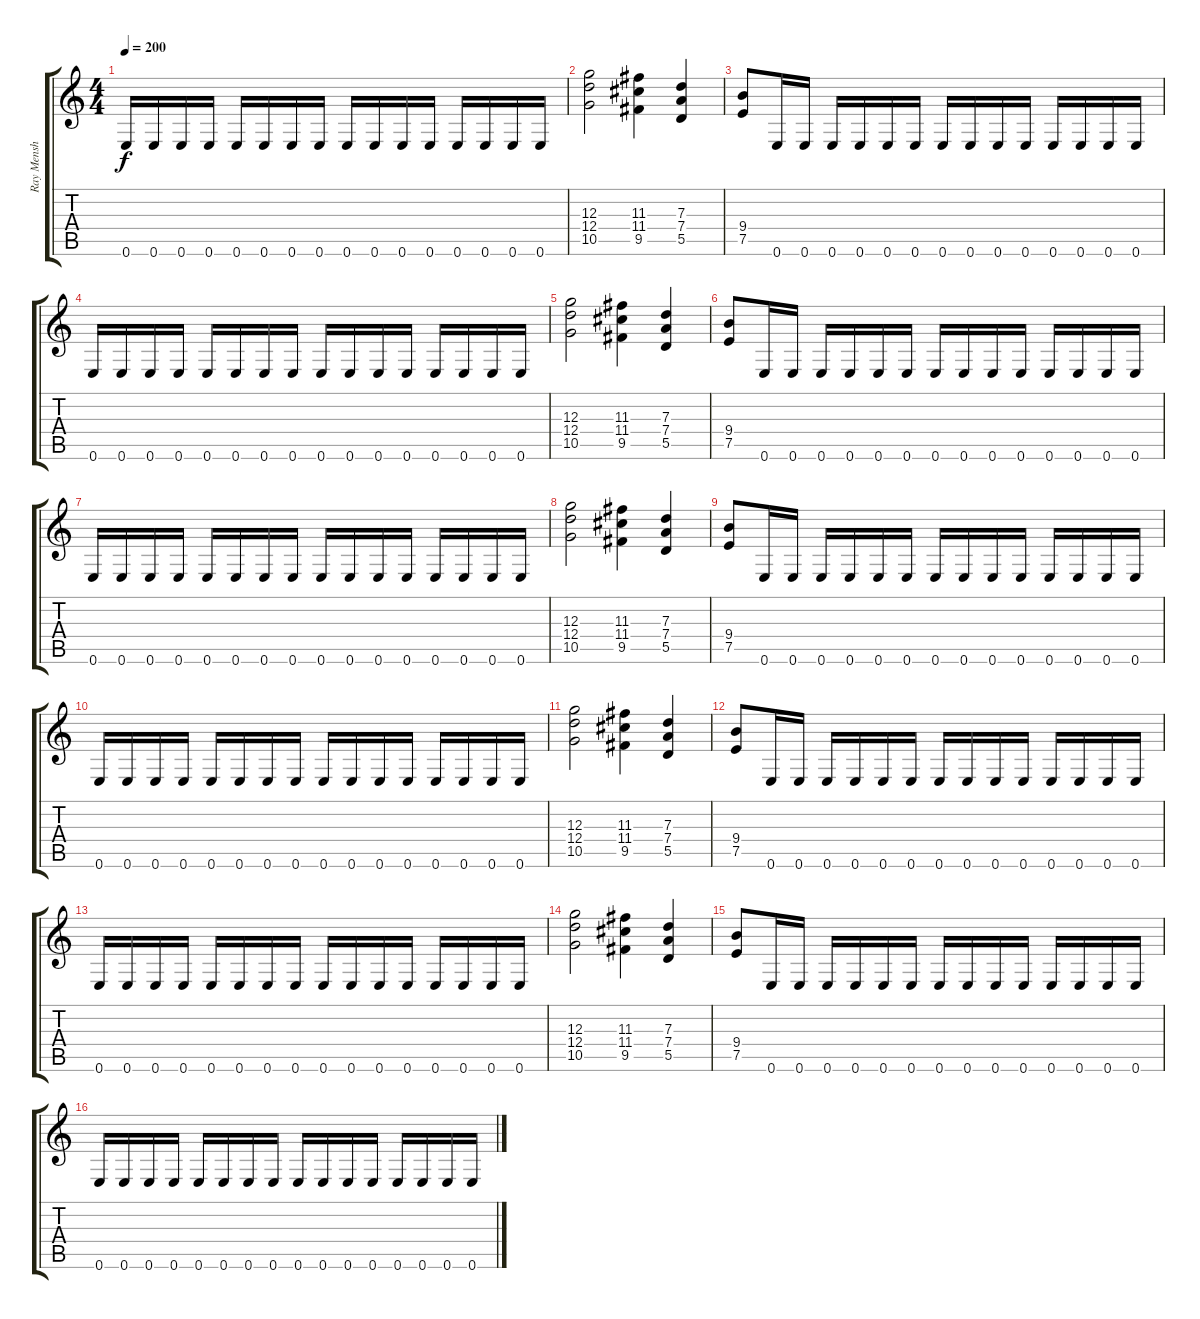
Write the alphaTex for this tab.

\track ("Ray Mensh (Guitar)" "Ray Mensh ") {instrument distortionguitar}
\staff {score tabs}
\tuning (E4 B3 G3 D3 A2 E2) {hide}
\ts (4 4)
\tempo 200
\clef g2
\ks c
0.6.16{dy f} 0.6.16 0.6.16 0.6.16 0.6.16 0.6.16 0.6.16 0.6.16 0.6.16 0.6.16 0.6.16 0.6.16 0.6.16 0.6.16 0.6.16 0.6.16 |
(12.3 12.4 10.5).2 (11.3 11.4 9.5).4 (7.3 7.4 5.5).4 |
(9.4 7.5).8 0.6.16 0.6.16 0.6.16 0.6.16 0.6.16 0.6.16 0.6.16 0.6.16 0.6.16 0.6.16 0.6.16 0.6.16 0.6.16 0.6.16 |
0.6.16 0.6.16 0.6.16 0.6.16 0.6.16 0.6.16 0.6.16 0.6.16 0.6.16 0.6.16 0.6.16 0.6.16 0.6.16 0.6.16 0.6.16 0.6.16 |
(12.3 12.4 10.5).2 (11.3 11.4 9.5).4 (7.3 7.4 5.5).4 |
(9.4 7.5).8 0.6.16 0.6.16 0.6.16 0.6.16 0.6.16 0.6.16 0.6.16 0.6.16 0.6.16 0.6.16 0.6.16 0.6.16 0.6.16 0.6.16 |
0.6.16 0.6.16 0.6.16 0.6.16 0.6.16 0.6.16 0.6.16 0.6.16 0.6.16 0.6.16 0.6.16 0.6.16 0.6.16 0.6.16 0.6.16 0.6.16 |
(12.3 12.4 10.5).2 (11.3 11.4 9.5).4 (7.3 7.4 5.5).4 |
(9.4 7.5).8 0.6.16 0.6.16 0.6.16 0.6.16 0.6.16 0.6.16 0.6.16 0.6.16 0.6.16 0.6.16 0.6.16 0.6.16 0.6.16 0.6.16 |
0.6.16 0.6.16 0.6.16 0.6.16 0.6.16 0.6.16 0.6.16 0.6.16 0.6.16 0.6.16 0.6.16 0.6.16 0.6.16 0.6.16 0.6.16 0.6.16 |
(12.3 12.4 10.5).2 (11.3 11.4 9.5).4 (7.3 7.4 5.5).4 |
(9.4 7.5).8 0.6.16 0.6.16 0.6.16 0.6.16 0.6.16 0.6.16 0.6.16 0.6.16 0.6.16 0.6.16 0.6.16 0.6.16 0.6.16 0.6.16 |
0.6.16 0.6.16 0.6.16 0.6.16 0.6.16 0.6.16 0.6.16 0.6.16 0.6.16 0.6.16 0.6.16 0.6.16 0.6.16 0.6.16 0.6.16 0.6.16 |
(12.3 12.4 10.5).2 (11.3 11.4 9.5).4 (7.3 7.4 5.5).4 |
(9.4 7.5).8 0.6.16 0.6.16 0.6.16 0.6.16 0.6.16 0.6.16 0.6.16 0.6.16 0.6.16 0.6.16 0.6.16 0.6.16 0.6.16 0.6.16 |
0.6.16 0.6.16 0.6.16 0.6.16 0.6.16 0.6.16 0.6.16 0.6.16 0.6.16 0.6.16 0.6.16 0.6.16 0.6.16 0.6.16 0.6.16 0.6.16
